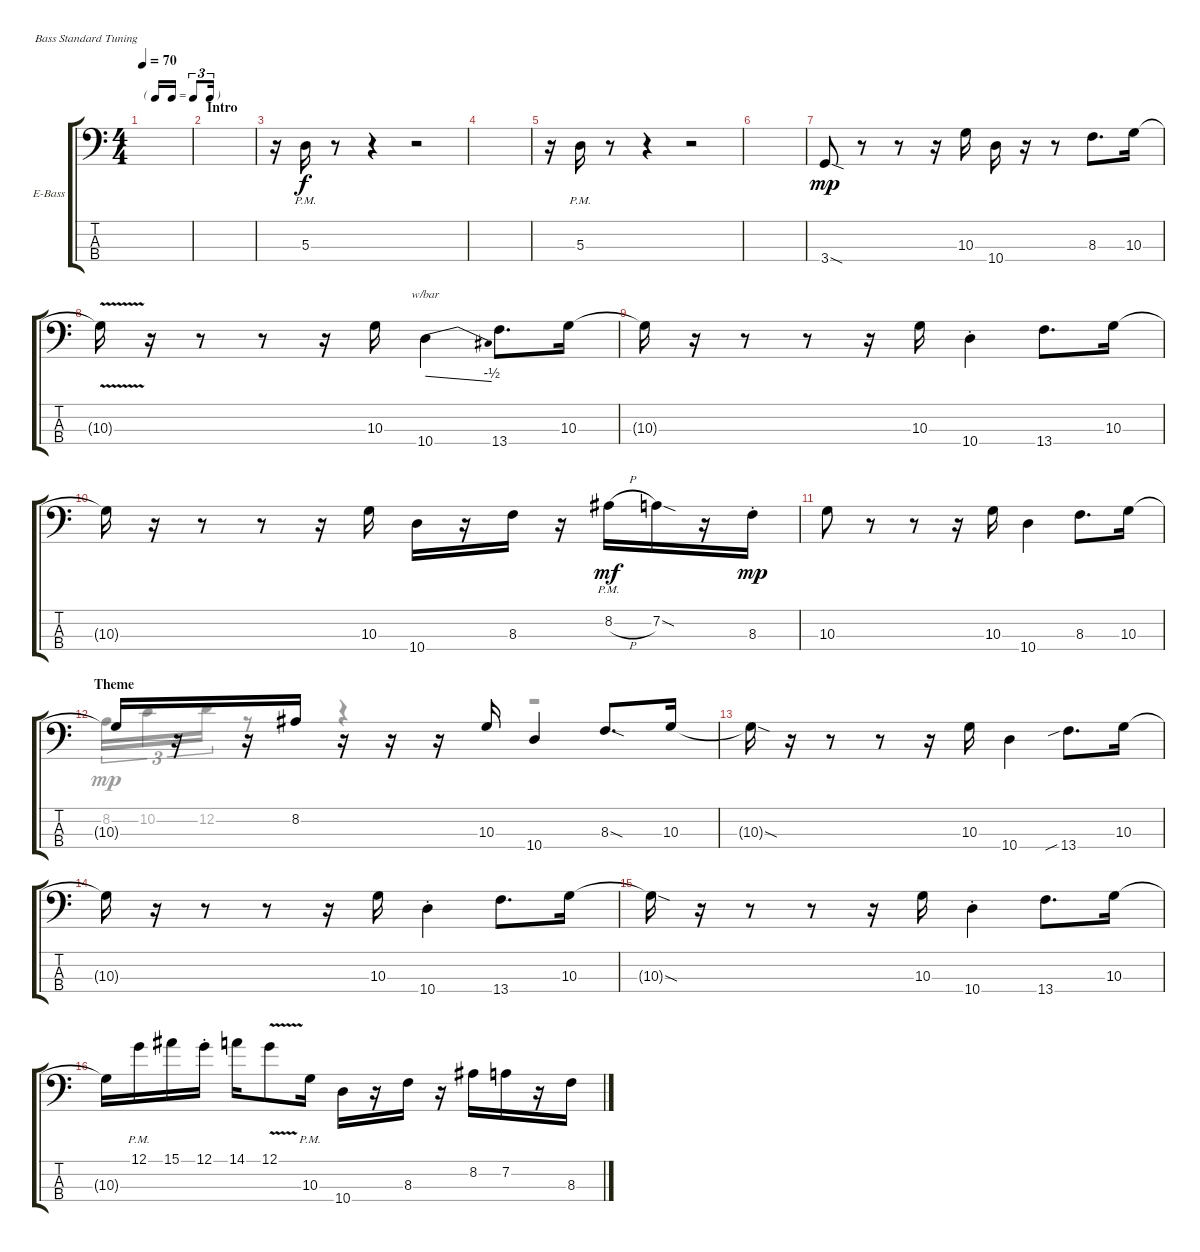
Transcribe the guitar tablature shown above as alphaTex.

\bracketExtendMode groupsimilarinstruments
\firstSystemTrackNameOrientation horizontal
\otherSystemsTrackNameOrientation horizontal
\track ("Bass" "E-Bass") {instrument electricbassfinger}
\staff {score tabs}
\tuning (G2 D2 A1 E1)
\voice
\ts (4 4)
\tf triplet16th
\tempo 70
\clef f4
\ks c
|
\section ("" "Intro")
|
\ks aminor
r.16 5.3{pm}.16 r.8 r.4 r.2 |
|
r.16 5.3{pm}.16 r.8 r.4 r.2 |
|
3.4{sod}.8{dy mp} r.8 r.8 r.16 10.3.16 10.4.16 r.16 r.8 8.3.8{d} 10.3.16 |
10.3{v t}.16 r.16 r.8 r.8 r.16 10.3.16 10.4.4{tbe (dive default 48.6 0 59.4 -2)} 13.4.8{d} 10.3.16 |
10.3{t}.16 r.16 r.8 r.8 r.16 10.3.16 10.4{st}.4 13.4.8{d} 10.3.16 |
10.3{t}.16 r.16 r.8 r.8 r.16 10.3.16 10.4.16 r.16 8.3.16 r.16 8.2{h pm}.16{dy mf} 7.2{sod}.16 r.16 8.3{st}.16{dy mp} |
10.3.8 r.8 r.8 r.16 10.3.16 10.4.4 8.3.8{d} 10.3.16 |
\section ("" "Theme")
10.3{t}.16 r.16 r.16 8.2.16 r.16 r.16 r.16 10.3.16 10.4.4 8.3{sod}.8{d} 10.3.16 |
10.3{sod t}.16 r.16 r.8 r.8 r.16 10.3.16 10.4.4 13.4{sib}.8{d} 10.3.16 |
10.3{t}.16 r.16 r.8 r.8 r.16 10.3.16 10.4{st}.4 13.4.8{d} 10.3.16 |
10.3{sod t}.16 r.16 r.8 r.8 r.16 10.3.16 10.4{st}.4 13.4.8{d} 10.3.16 |
10.3{t}.16 12.1{pm}.16 15.1.16 12.1{st}.16 14.1.16 12.1{v}.8 10.3{pm}.16 10.4.16 r.16 8.3.16 r.16 8.2.16 7.2.16 r.16 8.3.16
\voice
\clef f4
\ottava regular
\simile none
\ks c
|
|
\ks aminor
|
|
|
|
|
|
|
|
|
8.2.16{tu (3 2)} 10.2.16{tu (3 2)} 12.2.16{tu (3 2)} r.8 r.4 r.2 |
|
|
|
